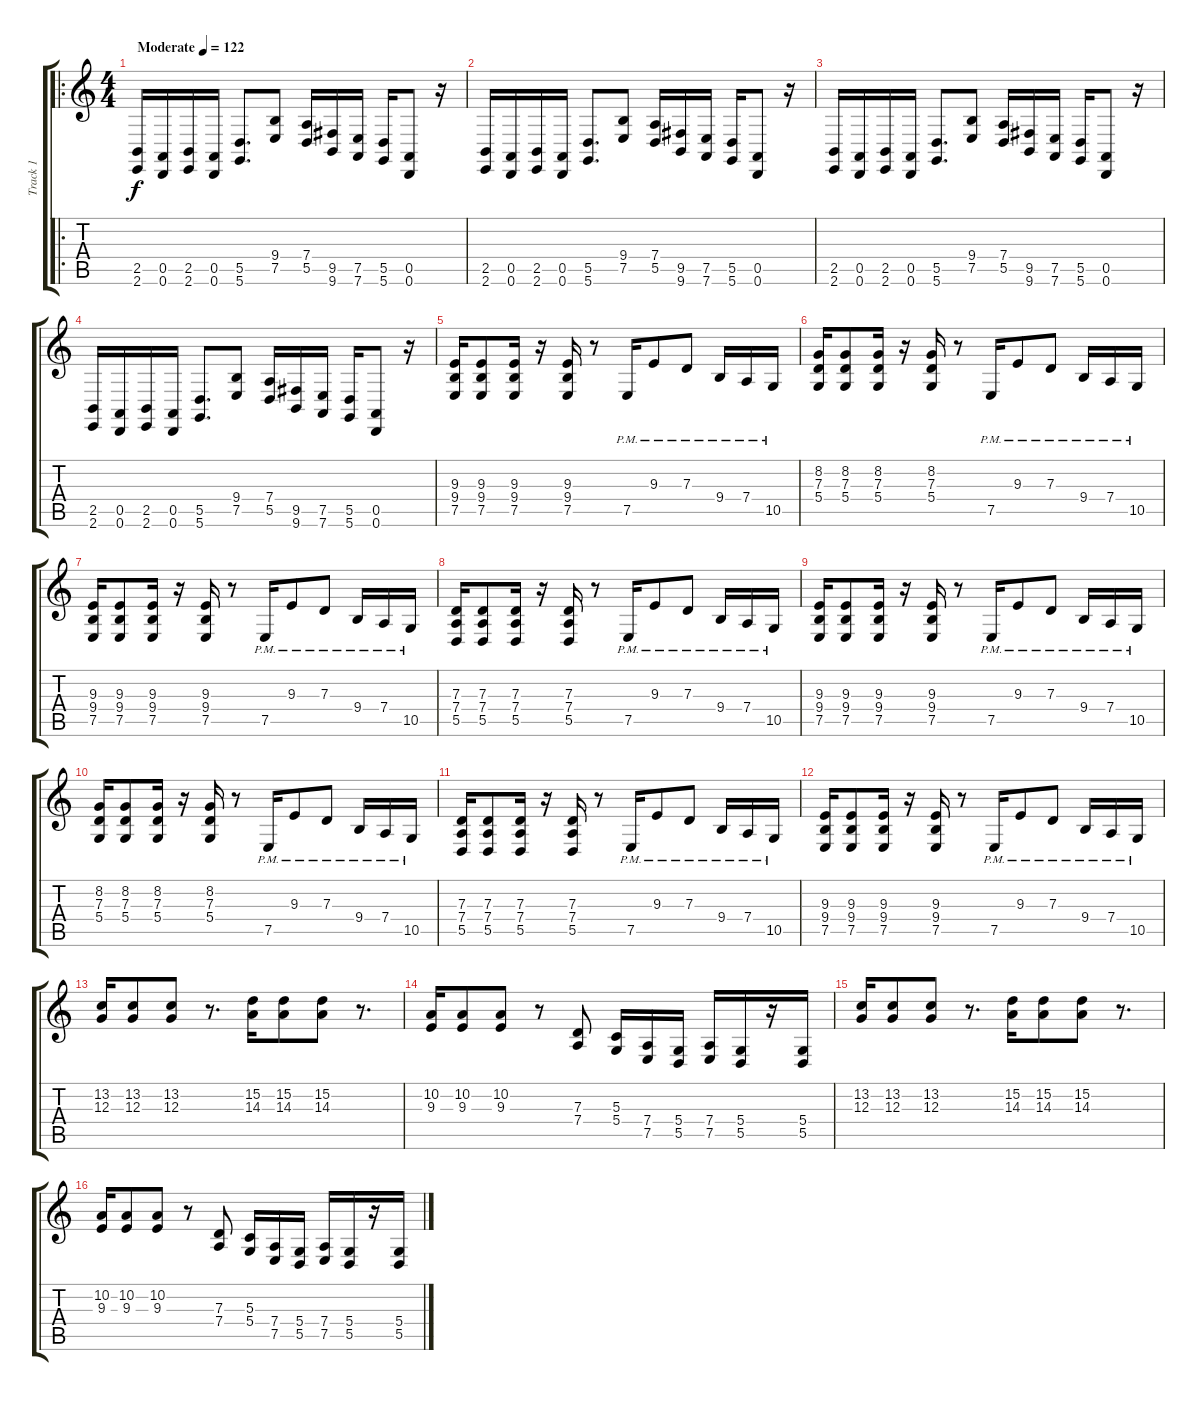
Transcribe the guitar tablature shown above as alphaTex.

\track ("Track 1" "Track 1") {instrument lead2sawtooth}
\staff {score tabs}
\tuning (E4 B3 G3 D3 A2 D2) {hide}
\ro
\ts (4 4)
\tempo (122 "Moderate")
\clef g2
\ks c
(2.5 2.6).16{dy f instrument lead2sawtooth} (0.5 0.6).16 (2.5 2.6).16 (0.5 0.6).16 (5.5 5.6).8{d} (9.4 7.5).8 (7.4 5.5).16 (9.5 9.6).16 (7.5 7.6).16 (5.5 5.6).16 (0.5 0.6).8 r.16 |
(2.5 2.6).16 (0.5 0.6).16 (2.5 2.6).16 (0.5 0.6).16 (5.5 5.6).8{d} (9.4 7.5).8 (7.4 5.5).16 (9.5 9.6).16 (7.5 7.6).16 (5.5 5.6).16 (0.5 0.6).8 r.16 |
(2.5 2.6).16 (0.5 0.6).16 (2.5 2.6).16 (0.5 0.6).16 (5.5 5.6).8{d} (9.4 7.5).8 (7.4 5.5).16 (9.5 9.6).16 (7.5 7.6).16 (5.5 5.6).16 (0.5 0.6).8 r.16 |
(2.5 2.6).16 (0.5 0.6).16 (2.5 2.6).16 (0.5 0.6).16 (5.5 5.6).8{d} (9.4 7.5).8 (7.4 5.5).16 (9.5 9.6).16 (7.5 7.6).16 (5.5 5.6).16 (0.5 0.6).8 r.16 |
(9.3 9.4 7.5).16 (9.3 9.4 7.5).8 (9.3 9.4 7.5).16 r.16 (9.3 9.4 7.5).16 r.8 7.5{pm}.16 9.3{pm}.8 7.3{pm}.8 9.4{pm}.16 7.4{pm}.16 10.5{pm}.16 |
(8.2 7.3 5.4).16 (8.2 7.3 5.4).8 (8.2 7.3 5.4).16 r.16 (8.2 7.3 5.4).16 r.8 7.5{pm}.16 9.3{pm}.8 7.3{pm}.8 9.4{pm}.16 7.4{pm}.16 10.5{pm}.16 |
(9.3 9.4 7.5).16 (9.3 9.4 7.5).8 (9.3 9.4 7.5).16 r.16 (9.3 9.4 7.5).16 r.8 7.5{pm}.16 9.3{pm}.8 7.3{pm}.8 9.4{pm}.16 7.4{pm}.16 10.5{pm}.16 |
(7.3 7.4 5.5).16 (7.3 7.4 5.5).8 (7.3 7.4 5.5).16 r.16 (7.3 7.4 5.5).16 r.8 7.5{pm}.16 9.3{pm}.8 7.3{pm}.8 9.4{pm}.16 7.4{pm}.16 10.5{pm}.16 |
(9.3 9.4 7.5).16 (9.3 9.4 7.5).8 (9.3 9.4 7.5).16 r.16 (9.3 9.4 7.5).16 r.8 7.5{pm}.16 9.3{pm}.8 7.3{pm}.8 9.4{pm}.16 7.4{pm}.16 10.5{pm}.16 |
(8.2 7.3 5.4).16 (8.2 7.3 5.4).8 (8.2 7.3 5.4).16 r.16 (8.2 7.3 5.4).16 r.8 7.5{pm}.16 9.3{pm}.8 7.3{pm}.8 9.4{pm}.16 7.4{pm}.16 10.5{pm}.16 |
(7.3 7.4 5.5).16 (7.3 7.4 5.5).8 (7.3 7.4 5.5).16 r.16 (7.3 7.4 5.5).16 r.8 7.5{pm}.16 9.3{pm}.8 7.3{pm}.8 9.4{pm}.16 7.4{pm}.16 10.5{pm}.16 |
(9.3 9.4 7.5).16 (9.3 9.4 7.5).8 (9.3 9.4 7.5).16 r.16 (9.3 9.4 7.5).16 r.8 7.5{pm}.16 9.3{pm}.8 7.3{pm}.8 9.4{pm}.16 7.4{pm}.16 10.5{pm}.16 |
(13.2 12.3).16 (13.2 12.3).8 (13.2 12.3).8 r.8{d} (15.2 14.3).16 (15.2 14.3).8 (15.2 14.3).8 r.8{d} |
(10.2 9.3).16 (10.2 9.3).8 (10.2 9.3).8 r.8 (7.3 7.4).8 (5.3 5.4).16 (7.4 7.5).16 (5.4 5.5).16 (7.4 7.5).16 (5.4 5.5).16 r.16 (5.4 5.5).16 |
(13.2 12.3).16 (13.2 12.3).8 (13.2 12.3).8 r.8{d} (15.2 14.3).16 (15.2 14.3).8 (15.2 14.3).8 r.8{d} |
(10.2 9.3).16 (10.2 9.3).8 (10.2 9.3).8 r.8 (7.3 7.4).8 (5.3 5.4).16 (7.4 7.5).16 (5.4 5.5).16 (7.4 7.5).16 (5.4 5.5).16 r.16 (5.4 5.5).16
